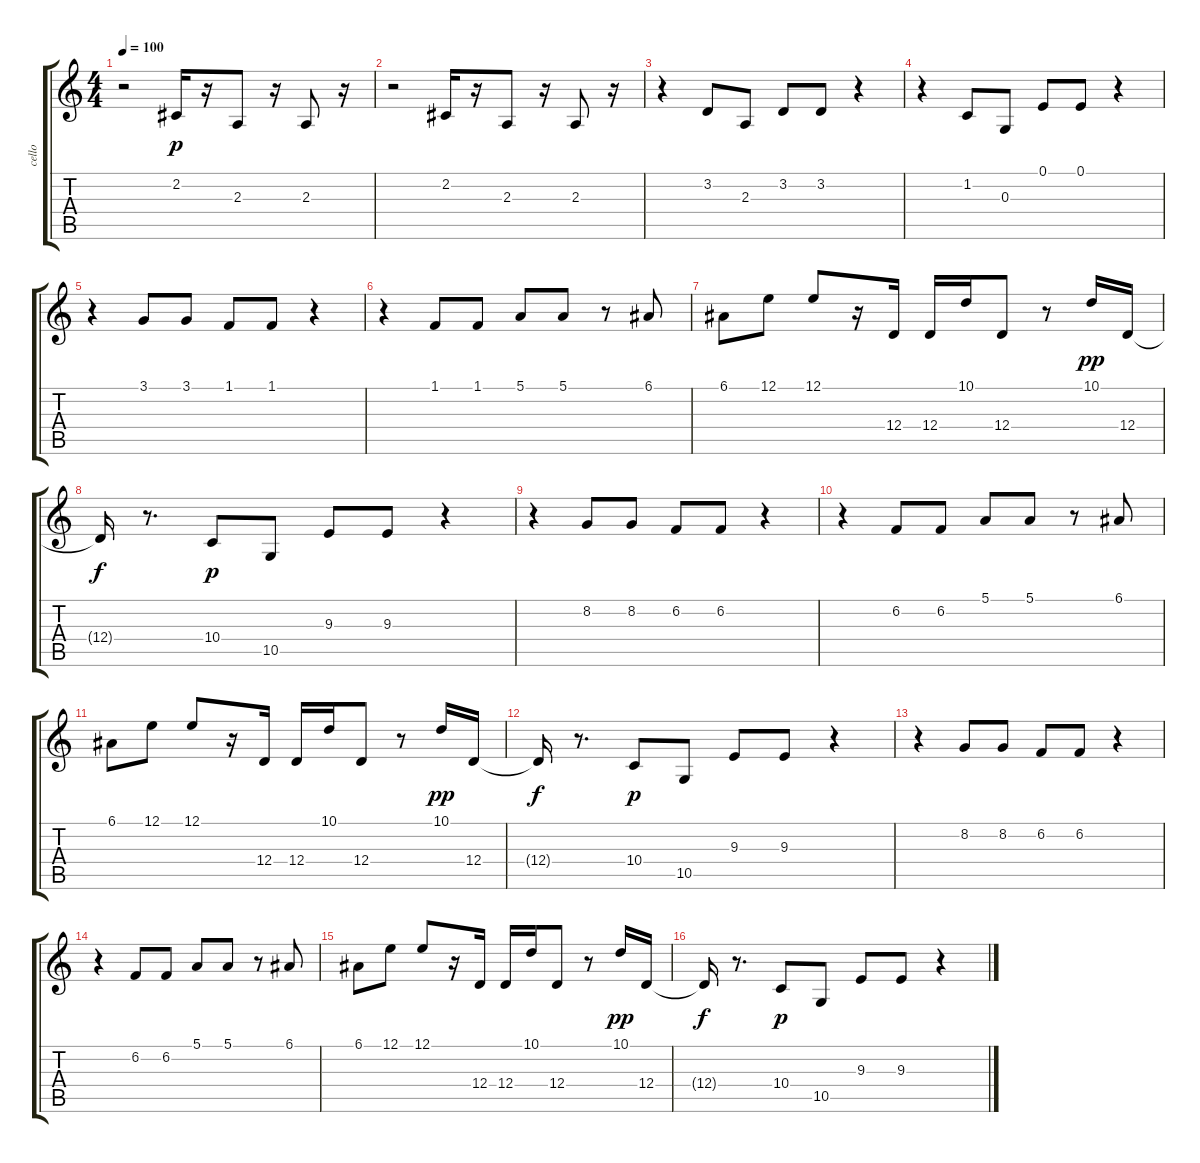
\track ("cello" "cello") {instrument cello}
\staff {score tabs}
\tuning (E4 B3 G3 D3 A2 E2) {hide}
\ts (4 4)
\tempo 100
\clef g2
\ks c
r.2{dy p} 2.2.16 r.16 2.3.8 r.16 2.3.8 r.16 |
r.2 2.2.16 r.16 2.3.8 r.16 2.3.8 r.16 |
r.4 3.2.8{volume 10} 2.3.8{volume 8} 3.2.8{volume 8} 3.2.8{volume 10} r.4 |
r.4 1.2.8{volume 9} 0.3.8{volume 8} 0.1.8{volume 8} 0.1.8{volume 8} r.4 |
r.4 3.1.8{volume 9} 3.1.8{volume 10} 1.1.8{volume 10} 1.1.8{volume 9} r.4 |
r.4 1.1.8{volume 10} 1.1.8{volume 10} 5.1.8{volume 10} 5.1.8{volume 9} r.8 6.1.8{volume 8} |
6.1.8{volume 9} 12.1.8{volume 10} 12.1.8{volume 10} r.16 12.4.16{volume 10} 12.4.16{volume 8} 10.1.16{volume 8} 12.4.8{volume 9} r.8 10.1.16{dy pp volume 10} 12.4.16{volume 8} |
12.4{t}.16{dy f} r.8{d} 10.4.8{dy p volume 8} 10.5.8{volume 9} 9.3.8{volume 8} 9.3.8{volume 9} r.4 |
r.4 8.2.8{volume 7} 8.2.8{volume 8} 6.2.8{volume 10} 6.2.8{volume 8} r.4 |
r.4 6.2.8{volume 8} 6.2.8{volume 8} 5.1.8{volume 8} 5.1.8{volume 9} r.8 6.1.8{volume 10} |
6.1.8{volume 7} 12.1.8{volume 9} 12.1.8{volume 8} r.16 12.4.16{volume 10} 12.4.16{volume 10} 10.1.16{volume 7} 12.4.8{volume 10} r.8 10.1.16{dy pp volume 8} 12.4.16{volume 10} |
12.4{t}.16{dy f} r.8{d} 10.4.8{dy p volume 9} 10.5.8{volume 8} 9.3.8{volume 8} 9.3.8{volume 8} r.4 |
r.4 8.2.8{volume 10} 8.2.8{volume 9} 6.2.8{volume 9} 6.2.8{volume 10} r.4 |
r.4 6.2.8{volume 10} 6.2.8{volume 9} 5.1.8{volume 8} 5.1.8{volume 8} r.8 6.1.8{volume 9} |
6.1.8{volume 9} 12.1.8{volume 10} 12.1.8{volume 10} r.16 12.4.16{volume 8} 12.4.16{volume 9} 10.1.16{volume 9} 12.4.8{volume 10} r.8 10.1.16{dy pp volume 8} 12.4.16{volume 9} |
12.4{t}.16{dy f} r.8{d} 10.4.8{dy p volume 8} 10.5.8{volume 10} 9.3.8{volume 10} 9.3.8{volume 10} r.4
